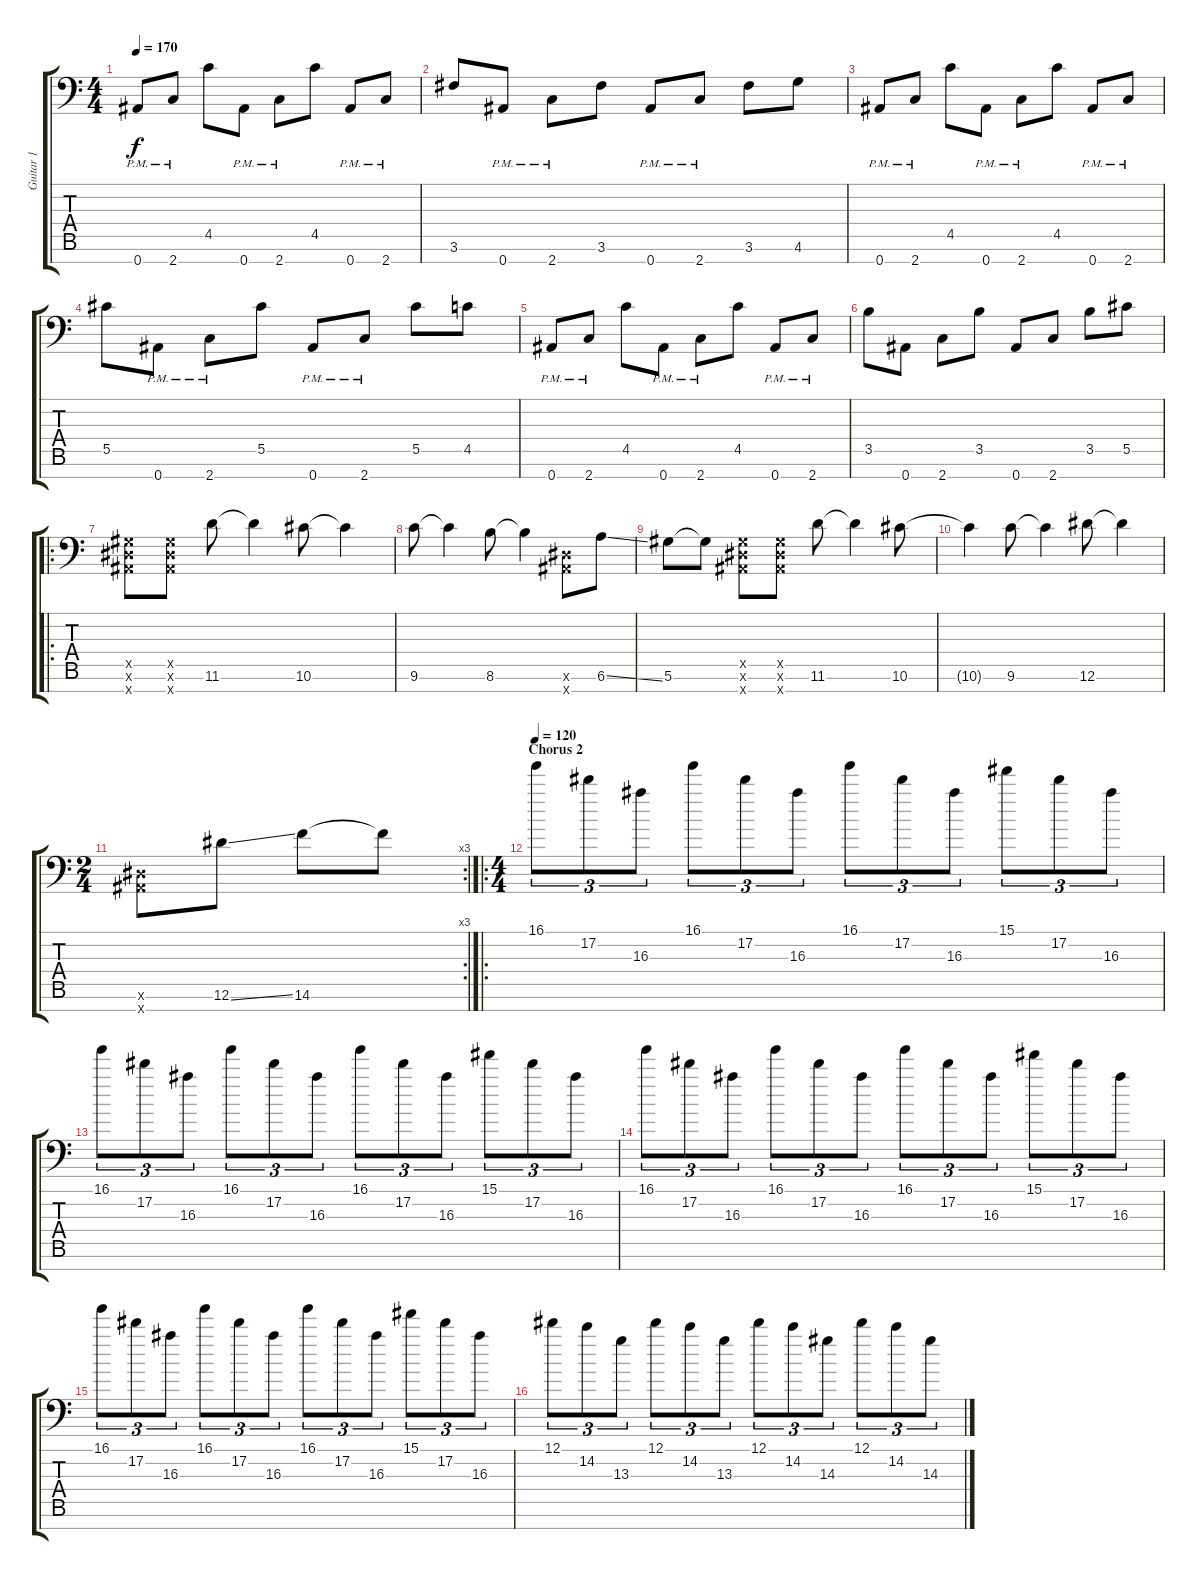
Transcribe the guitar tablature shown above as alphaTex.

\track ("Guitar 1" "Guitar 1") {instrument overdrivenguitar}
\staff {score tabs}
\tuning (Eb4 Bb3 Gb3 Db3 Ab2 Eb2 Bb1) {hide}
\ts (4 4)
\tempo 170
\clef f4
\ks c
0.7{pm}.8{dy f} 2.7{pm}.8 4.5.8 0.7{pm}.8 2.7{pm}.8 4.5.8 0.7{pm}.8 2.7{pm}.8 |
3.6.8 0.7{pm}.8 2.7{pm}.8 3.6.8 0.7{pm}.8 2.7{pm}.8 3.6.8 4.6.8 |
0.7{pm}.8 2.7{pm}.8 4.5.8 0.7{pm}.8 2.7{pm}.8 4.5.8 0.7{pm}.8 2.7{pm}.8 |
5.5.8 0.7{pm}.8 2.7{pm}.8 5.5.8 0.7{pm}.8 2.7{pm}.8 5.5.8 4.5.8 |
0.7{pm}.8 2.7{pm}.8 4.5.8 0.7{pm}.8 2.7{pm}.8 4.5.8 0.7{pm}.8 2.7{pm}.8 |
3.5.8 0.7.8 2.7.8 3.5.8 0.7.8 2.7.8 3.5.8 5.5.8 |
\ro
(0.5{x} 0.6{x} 0.7{x}).8 (0.5{x} 0.6{x} 0.7{x}).8 11.6.8 11.6{t}.4 10.6.8 10.6{t}.4 |
9.6.8 9.6{t}.4 8.6.8 8.6{t}.4 (0.6{x} 0.7{x}).8 6.6{ss}.8 |
5.6.8 5.6{t}.8 (0.5{x} 0.6{x} 0.7{x}).8 (0.5{x} 0.6{x} 0.7{x}).8 11.6.8 11.6{t}.4 10.6.8 |
10.6{t}.4 9.6.8 9.6{t}.4 12.6.8 12.6{t}.4 |
\rc 3
\ts (2 4)
(0.6{x} 0.7{x}).8 12.6{ss}.8 14.6.8 14.6{t}.8 |
\ro
\ts (4 4)
\section ("" "Chorus 2")
\tempo 120
16.1.8{tu (3 2)} 17.2.8{tu (3 2)} 16.3.8{tu (3 2)} 16.1.8{tu (3 2)} 17.2.8{tu (3 2)} 16.3.8{tu (3 2)} 16.1.8{tu (3 2)} 17.2.8{tu (3 2)} 16.3.8{tu (3 2)} 15.1.8{tu (3 2)} 17.2.8{tu (3 2)} 16.3.8{tu (3 2)} |
16.1.8{tu (3 2)} 17.2.8{tu (3 2)} 16.3.8{tu (3 2)} 16.1.8{tu (3 2)} 17.2.8{tu (3 2)} 16.3.8{tu (3 2)} 16.1.8{tu (3 2)} 17.2.8{tu (3 2)} 16.3.8{tu (3 2)} 15.1.8{tu (3 2)} 17.2.8{tu (3 2)} 16.3.8{tu (3 2)} |
16.1.8{tu (3 2)} 17.2.8{tu (3 2)} 16.3.8{tu (3 2)} 16.1.8{tu (3 2)} 17.2.8{tu (3 2)} 16.3.8{tu (3 2)} 16.1.8{tu (3 2)} 17.2.8{tu (3 2)} 16.3.8{tu (3 2)} 15.1.8{tu (3 2)} 17.2.8{tu (3 2)} 16.3.8{tu (3 2)} |
16.1.8{tu (3 2)} 17.2.8{tu (3 2)} 16.3.8{tu (3 2)} 16.1.8{tu (3 2)} 17.2.8{tu (3 2)} 16.3.8{tu (3 2)} 16.1.8{tu (3 2)} 17.2.8{tu (3 2)} 16.3.8{tu (3 2)} 15.1.8{tu (3 2)} 17.2.8{tu (3 2)} 16.3.8{tu (3 2)} |
12.1.8{tu (3 2)} 14.2.8{tu (3 2)} 13.3.8{tu (3 2)} 12.1.8{tu (3 2)} 14.2.8{tu (3 2)} 13.3.8{tu (3 2)} 12.1.8{tu (3 2)} 14.2.8{tu (3 2)} 14.3.8{tu (3 2)} 12.1.8{tu (3 2)} 14.2.8{tu (3 2)} 14.3.8{tu (3 2)}
